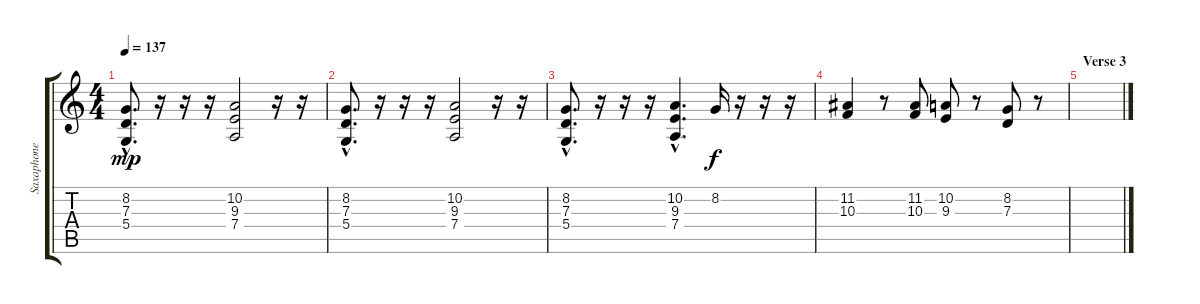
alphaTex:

\track ("Saxaphone" "Saxaphone") {instrument altosax}
\staff {score tabs}
\tuning (E4 B3 G3 D3 A2 E2) {hide}
\ts (4 4)
\tempo 137
\clef g2
\ks c
(8.2{hac} 7.3{hac} 5.4{hac}).8{d dy mp} r.16 r.16 r.16 (10.2 9.3 7.4).2 r.16 r.16 |
(8.2{hac} 7.3{hac} 5.4{hac}).8{d} r.16 r.16 r.16 (10.2 9.3 7.4).2 r.16 r.16 |
(8.2{hac} 7.3{hac} 5.4{hac}).8{d} r.16 r.16 r.16 (10.2{hac} 9.3{hac} 7.4{hac}).4{d} 8.2.16{dy f} r.16 r.16 r.16 |
(11.2 10.3).4 r.8 (11.2 10.3).8 (10.2 9.3).8 r.8 (8.2 7.3).8 r.8 |
\section ("" "Verse 3")
